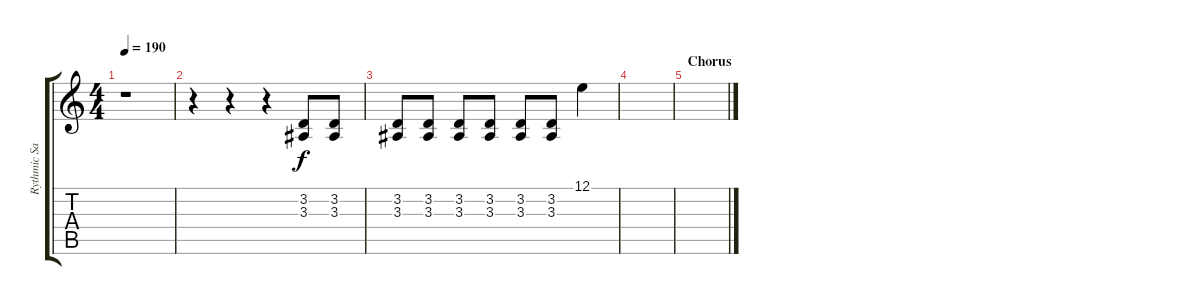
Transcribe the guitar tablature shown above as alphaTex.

\track ("Rythmic Sample" "Rythmic Sa") {instrument lead1square}
\staff {score tabs}
\tuning (E4 B3 G3 D3 A2 D2) {hide}
\ts (4 4)
\tempo 190
\clef g2
\ks c
r.1{dy f} |
r.4 r.4 r.4 (3.2 3.3).8{volume 7 instrument synthdrum} (3.2 3.3).8 |
(3.2 3.3).8 (3.2 3.3).8 (3.2 3.3).8 (3.2 3.3).8 (3.2 3.3).8 (3.2 3.3).8 12.1.4{volume 15 instrument lead2sawtooth} |
|
\section ("" "Chorus")
